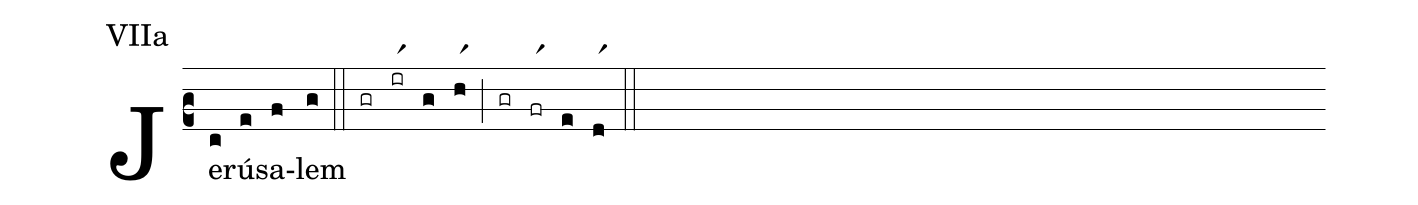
annotation: VIIa;
%%
(c2) Je(c)rú(e)sa(f)lem(g) (::) (gr)(irr1)(g)(hr1)(;)(gr)(frr1)(e)(dr1)(::)
